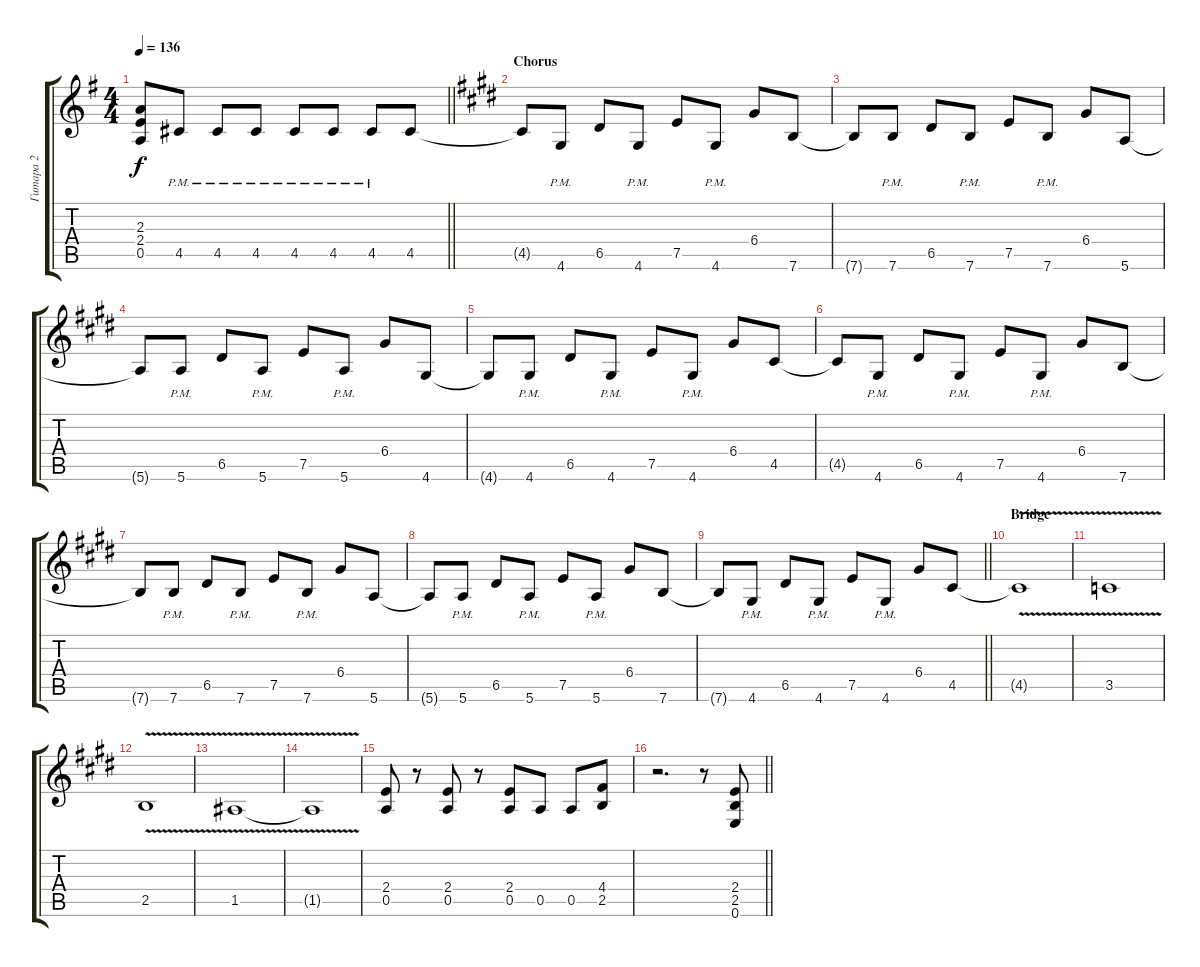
\track ("Гитара 2" "Гитара 2") {instrument distortionguitar}
\staff {score tabs}
\tuning (E4 B3 G3 D3 A2 E2) {hide}
\ts (4 4)
\tempo 136
\clef g2
\barLineRight lightlight
\ks eminor
(2.3 2.4 0.5).8{dy f} 4.5{pm}.8 4.5{pm}.8 4.5{pm}.8 4.5{pm}.8 4.5{pm}.8 4.5{pm}.8 4.5.8 |
\section ("" "Chorus")
\ks c#minor
4.5{t}.8 4.6{pm}.8 6.5.8 4.6{pm}.8 7.5.8 4.6{pm}.8 6.4.8 7.6.8 |
7.6{t}.8 7.6{pm}.8 6.5.8 7.6{pm}.8 7.5.8 7.6{pm}.8 6.4.8 5.6.8 |
5.6{t}.8 5.6{pm}.8 6.5.8 5.6{pm}.8 7.5.8 5.6{pm}.8 6.4.8 4.6.8 |
4.6{t}.8 4.6{pm}.8 6.5.8 4.6{pm}.8 7.5.8 4.6{pm}.8 6.4.8 4.5.8 |
4.5{t}.8 4.6{pm}.8 6.5.8 4.6{pm}.8 7.5.8 4.6{pm}.8 6.4.8 7.6.8 |
7.6{t}.8 7.6{pm}.8 6.5.8 7.6{pm}.8 7.5.8 7.6{pm}.8 6.4.8 5.6.8 |
5.6{t}.8 5.6{pm}.8 6.5.8 5.6{pm}.8 7.5.8 5.6{pm}.8 6.4.8 7.6.8 |
\barLineRight lightlight
7.6{t}.8 4.6{pm}.8 6.5.8 4.6{pm}.8 7.5.8 4.6{pm}.8 6.4.8 4.5.8 |
\section ("" "Bridge")
4.5{v t}.1 |
3.5{v}.1 |
2.5{v}.1 |
1.5{v}.1 |
1.5{t}.1 |
(2.4 0.5).8 r.8 (2.4 0.5).8 r.8 (2.4 0.5).8 0.5.8 0.5.8 (4.4 2.5).8 |
\barLineRight lightlight
r.2{d} r.8 (2.4 2.5 0.6).8
